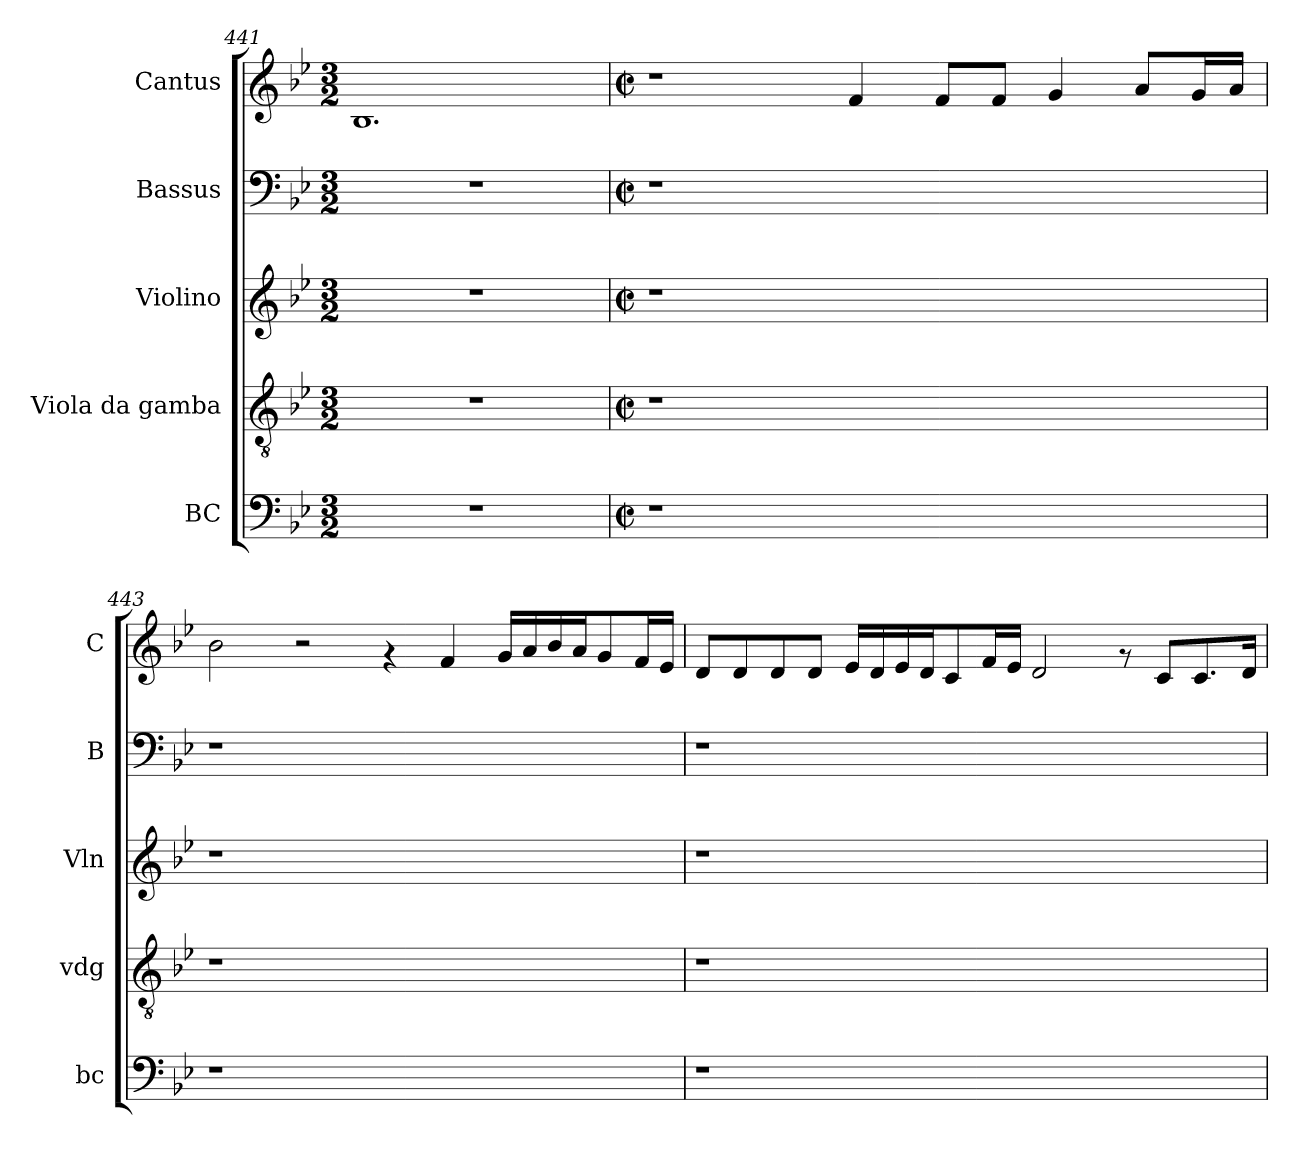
**kern	**kern	**kern	**kern	**kern
*part5	*part4	*part3	*part2	*part1
*staff5	*staff4	*staff3	*staff2	*staff1
*I"BC	*I"Viola da gamba	*I"Violino	*I"Bassus	*I"Cantus
*I'bc	*I'vdg	*I'Vln	*I'B	*I'C
*clefF4	*clefGv2	*clefG2	*clefF4	*clefG2
*k[b-e-]	*k[b-e-]	*k[b-e-]	*k[b-e-]	*k[b-e-]
*B-:	*B-:	*B-:	*B-:	*B-:
*M3/2	*M3/2	*M3/2	*M3/2	*M3/2
=441	=441	=441	=441	=441
1.r	1.r	1.r	1.r	1.B-
!!LO:LB:g=z
=442	=442	=442	=442	=442
*M2/2	*M2/2	*M2/2	*M2/2	*M2/2
*met(c|)	*met(c|)	*met(c|)	*met(c|)	*met(c|)
1r	1r	1r	1r	1r
1ryy	1ryy	1ryy	1ryy	4f/
.	.	.	.	8f/L
.	.	.	.	8f/J
.	.	.	.	4g/
.	.	.	.	8a/L
.	.	.	.	16g/L
.	.	.	.	16a/JJ
=443	=443	=443	=443	=443
1r	1r	1r	1r	2b-\
.	.	.	.	2r
1ryy	1ryy	1ryy	1ryy	4rf
.	.	.	.	4f/
.	.	.	.	16g/LL
.	.	.	.	16a/
.	.	.	.	16b-/
.	.	.	.	16a/J
.	.	.	.	8g/
.	.	.	.	16f/L
.	.	.	.	16e-/JJ
=444	=444	=444	=444	=444
1r	1r	1r	1r	8d/L
.	.	.	.	8d/
.	.	.	.	8d/
.	.	.	.	8d/J
.	.	.	.	16e-/LL
.	.	.	.	16d/
.	.	.	.	16e-/
.	.	.	.	16d/J
.	.	.	.	8c/
.	.	.	.	16f/L
.	.	.	.	16e-/JJ
1ryy	1ryy	1ryy	1ryy	2d/
.	.	.	.	8rf
.	.	.	.	8c/L
.	.	.	.	8.c/
.	.	.	.	16d/Jk
=	=	=	=	=
*-	*-	*-	*-	*-
